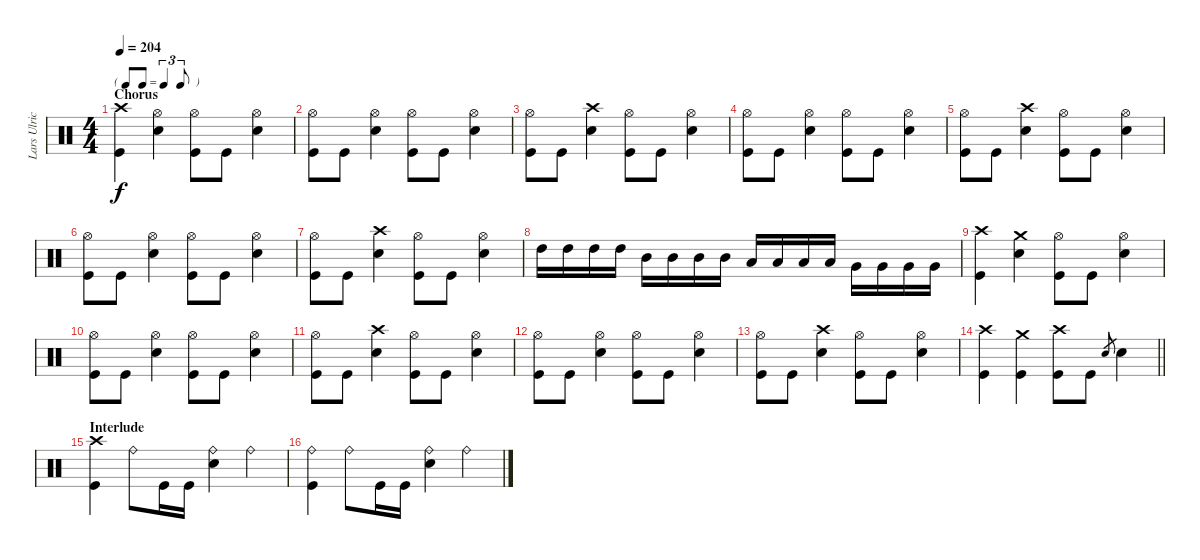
\track ("Lars Ulrich" "Lars Ulric") {instrument percussion}
\staff {score}
\articulation defaults
\ts (4 4)
\tf triplet8th
\section ("" "Chorus")
\tempo 204
\clef neutral
\ks c
("Crash high (hit)" "Kick (hit)").4{dy f} ("Hi-Hat (open)" "Snare (hit) 2").4 ("Hi-Hat (open)" "Kick (hit)").8 "Kick (hit)".8 ("Hi-Hat (open)" "Snare (hit) 2").4 |
("Hi-Hat (open)" "Kick (hit)").8 "Kick (hit)".8 ("Hi-Hat (open)" "Snare (hit) 2").4 ("Hi-Hat (open)" "Kick (hit)").8 "Kick (hit)".8 ("Hi-Hat (open)" "Snare (hit) 2").4 |
("Hi-Hat (open)" "Kick (hit)").8 "Kick (hit)".8 ("Crash high (hit)" "Snare (hit) 2").4 ("Hi-Hat (open)" "Kick (hit)").8 "Kick (hit)".8 ("Hi-Hat (open)" "Snare (hit) 2").4 |
("Hi-Hat (open)" "Kick (hit)").8 "Kick (hit)".8 ("Hi-Hat (open)" "Snare (hit) 2").4 ("Hi-Hat (open)" "Kick (hit)").8 "Kick (hit)".8 ("Hi-Hat (open)" "Snare (hit) 2").4 |
("Hi-Hat (open)" "Kick (hit)").8 "Kick (hit)".8 ("Crash high (hit)" "Snare (hit) 2").4 ("Hi-Hat (open)" "Kick (hit)").8 "Kick (hit)".8 ("Hi-Hat (open)" "Snare (hit) 2").4 |
("Hi-Hat (open)" "Kick (hit)").8 "Kick (hit)".8 ("Hi-Hat (open)" "Snare (hit) 2").4 ("Hi-Hat (open)" "Kick (hit)").8 "Kick (hit)".8 ("Hi-Hat (open)" "Snare (hit) 2").4 |
("Hi-Hat (open)" "Kick (hit)").8 "Kick (hit)".8 ("Crash high (hit)" "Snare (hit) 2").4 ("Hi-Hat (open)" "Kick (hit)").8 "Kick (hit)".8 ("Hi-Hat (open)" "Snare (hit) 2").4 |
"High Tom (hit)".16 "High Tom (hit)".16 "High Tom (hit)".16 "High Tom (hit)".16 "Mid Tom (hit)".16 "Mid Tom (hit)".16 "Mid Tom (hit)".16 "Mid Tom (hit)".16 "Low Tom (hit)".16 "Low Tom (hit)".16 "Low Tom (hit)".16 "Low Tom (hit)".16 "Very Low Tom (hit)".16{beam Down} "Very Low Tom (hit)".16{beam Down} "Very Low Tom (hit)".16{beam Down} "Very Low Tom (hit)".16{beam Down} |
("Crash high (hit)" "Kick (hit)").4 ("Crash medium (hit)" "Snare (hit) 2").4 ("Hi-Hat (open)" "Kick (hit)").8 "Kick (hit)".8 ("Hi-Hat (open)" "Snare (hit) 2").4 |
("Hi-Hat (open)" "Kick (hit)").8 "Kick (hit)".8 ("Hi-Hat (open)" "Snare (hit) 2").4 ("Hi-Hat (open)" "Kick (hit)").8 "Kick (hit)".8 ("Hi-Hat (open)" "Snare (hit) 2").4 |
("Hi-Hat (open)" "Kick (hit)").8 "Kick (hit)".8 ("Crash high (hit)" "Snare (hit) 2").4 ("Hi-Hat (open)" "Kick (hit)").8 "Kick (hit)".8 ("Hi-Hat (open)" "Snare (hit) 2").4 |
("Hi-Hat (open)" "Kick (hit)").8 "Kick (hit)".8 ("Hi-Hat (open)" "Snare (hit) 2").4 ("Hi-Hat (open)" "Kick (hit)").8 "Kick (hit)".8 ("Hi-Hat (open)" "Snare (hit) 2").4 |
("Hi-Hat (open)" "Kick (hit)").8 "Kick (hit)".8 ("Crash high (hit)" "Snare (hit) 2").4 ("Hi-Hat (open)" "Kick (hit)").8 "Kick (hit)".8 ("Hi-Hat (open)" "Snare (hit) 2").4 |
\barLineRight lightlight
("Crash high (hit)" "Kick (hit)").4 ("Crash medium (hit)" "Kick (hit)").4 ("Crash high (hit)" "Kick (hit)").8 "Kick (hit)".8 "Snare (hit) 2".8{gr} "Snare (hit) 2".4 |
\section ("" "Interlude ")
("Crash high (hit)" "Kick (hit)").4 "Ride (bell)".8 "Kick (hit)".16 "Kick (hit)".16 ("Ride (bell)" "Snare (hit) 2").4 "Ride (bell)".4 |
("Ride (bell)" "Kick (hit)").4 "Ride (bell)".8 "Kick (hit)".16 "Kick (hit)".16 ("Ride (bell)" "Snare (hit) 2").4 "Ride (bell)".4
